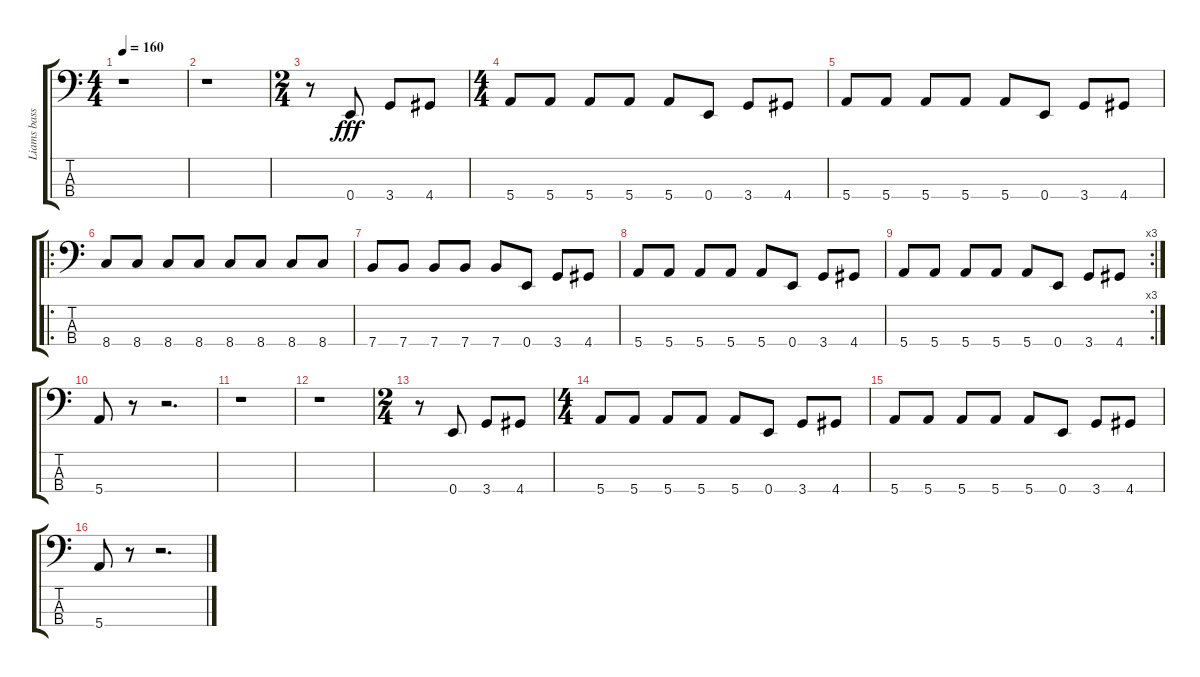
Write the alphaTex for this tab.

\track ("Liams bass" "Liams bass") {instrument electricbassfinger}
\staff {score tabs}
\tuning (G2 D2 A1 E1) {hide}
\ts (4 4)
\tempo 160
\clef f4
\ks c
r.1{dy fff} |
r.1 |
\ts (2 4)
r.8 0.4.8 3.4.8 4.4.8 |
\ts (4 4)
5.4.8 5.4.8 5.4.8 5.4.8 5.4.8 0.4.8 3.4.8 4.4.8 |
5.4.8 5.4.8 5.4.8 5.4.8 5.4.8 0.4.8 3.4.8 4.4.8 |
\ro
8.4.8 8.4.8 8.4.8 8.4.8 8.4.8 8.4.8 8.4.8 8.4.8 |
7.4.8 7.4.8 7.4.8 7.4.8 7.4.8 0.4.8 3.4.8 4.4.8 |
5.4.8 5.4.8 5.4.8 5.4.8 5.4.8 0.4.8 3.4.8 4.4.8 |
\rc 3
5.4.8 5.4.8 5.4.8 5.4.8 5.4.8 0.4.8 3.4.8 4.4.8 |
5.4.8 r.8 r.2{d} |
r.1 |
r.1 |
\ts (2 4)
r.8 0.4.8 3.4.8 4.4.8 |
\ts (4 4)
5.4.8 5.4.8 5.4.8 5.4.8 5.4.8 0.4.8 3.4.8 4.4.8 |
5.4.8 5.4.8 5.4.8 5.4.8 5.4.8 0.4.8 3.4.8 4.4.8 |
5.4.8 r.8 r.2{d}
